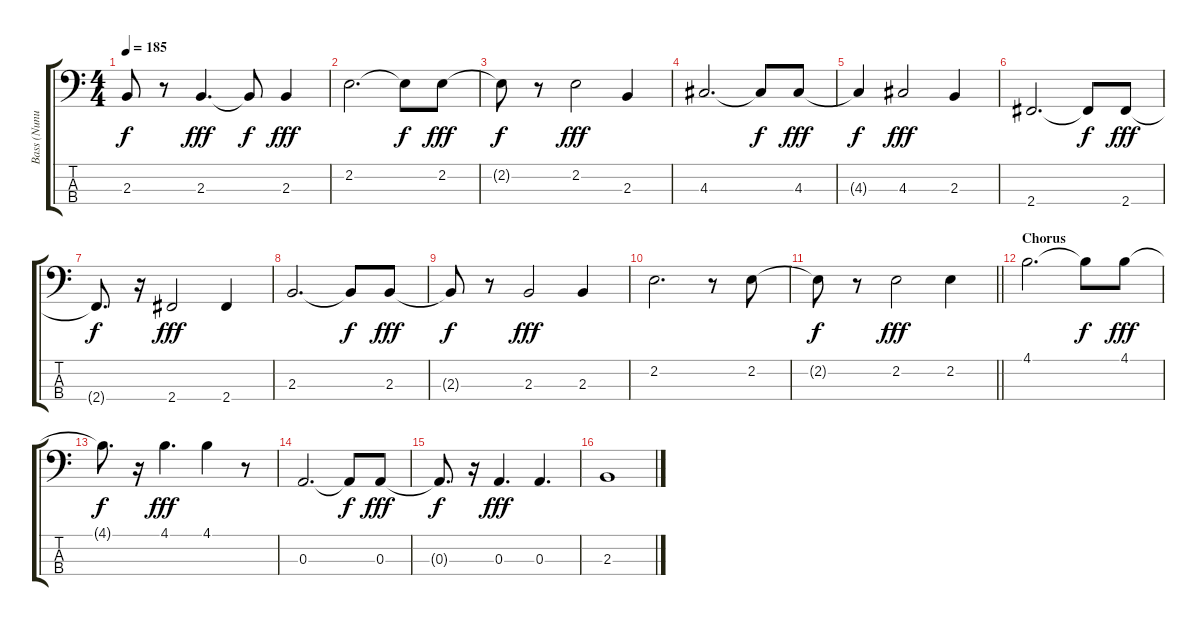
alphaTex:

\track ("Bass (Nunu)" "Bass (Nunu") {instrument electricbassfinger}
\staff {score tabs}
\tuning (G2 D2 A1 E1) {hide}
\ts (4 4)
\tempo 185
\clef f4
\ks c
2.3{t}.8{dy f} r.8 2.3.4{d dy fff} 2.3{t}.8{dy f} 2.3.4{dy fff} |
2.2.2{d} 2.2{t}.8{dy f} 2.2.8{dy fff} |
2.2{t}.8{dy f} r.8 2.2.2{dy fff} 2.3.4 |
4.3.2{d} 4.3{t}.8{dy f} 4.3.8{dy fff} |
4.3{t}.4{dy f} 4.3.2{dy fff} 2.3.4 |
2.4.2{d} 2.4{t}.8{dy f} 2.4.8{dy fff} |
2.4{t}.8{d dy f} r.16 2.4.2{dy fff} 2.4.4 |
2.3.2{d} 2.3{t}.8{dy f} 2.3.8{dy fff} |
2.3{t}.8{dy f} r.8 2.3.2{dy fff} 2.3.4 |
2.2.2{d} r.8 2.2.8 |
\barLineRight lightlight
2.2{t}.8{dy f} r.8 2.2.2{dy fff} 2.2.4 |
\section ("" "Chorus")
4.1.2{d} 4.1{t}.8{dy f} 4.1.8{dy fff} |
4.1{t}.8{d dy f} r.16 4.1.4{d dy fff} 4.1.4 r.8 |
0.3.2{d} 0.3{t}.8{dy f} 0.3.8{dy fff} |
0.3{t}.8{d dy f} r.16 0.3.4{d dy fff} 0.3.4{d} |
2.3.1
